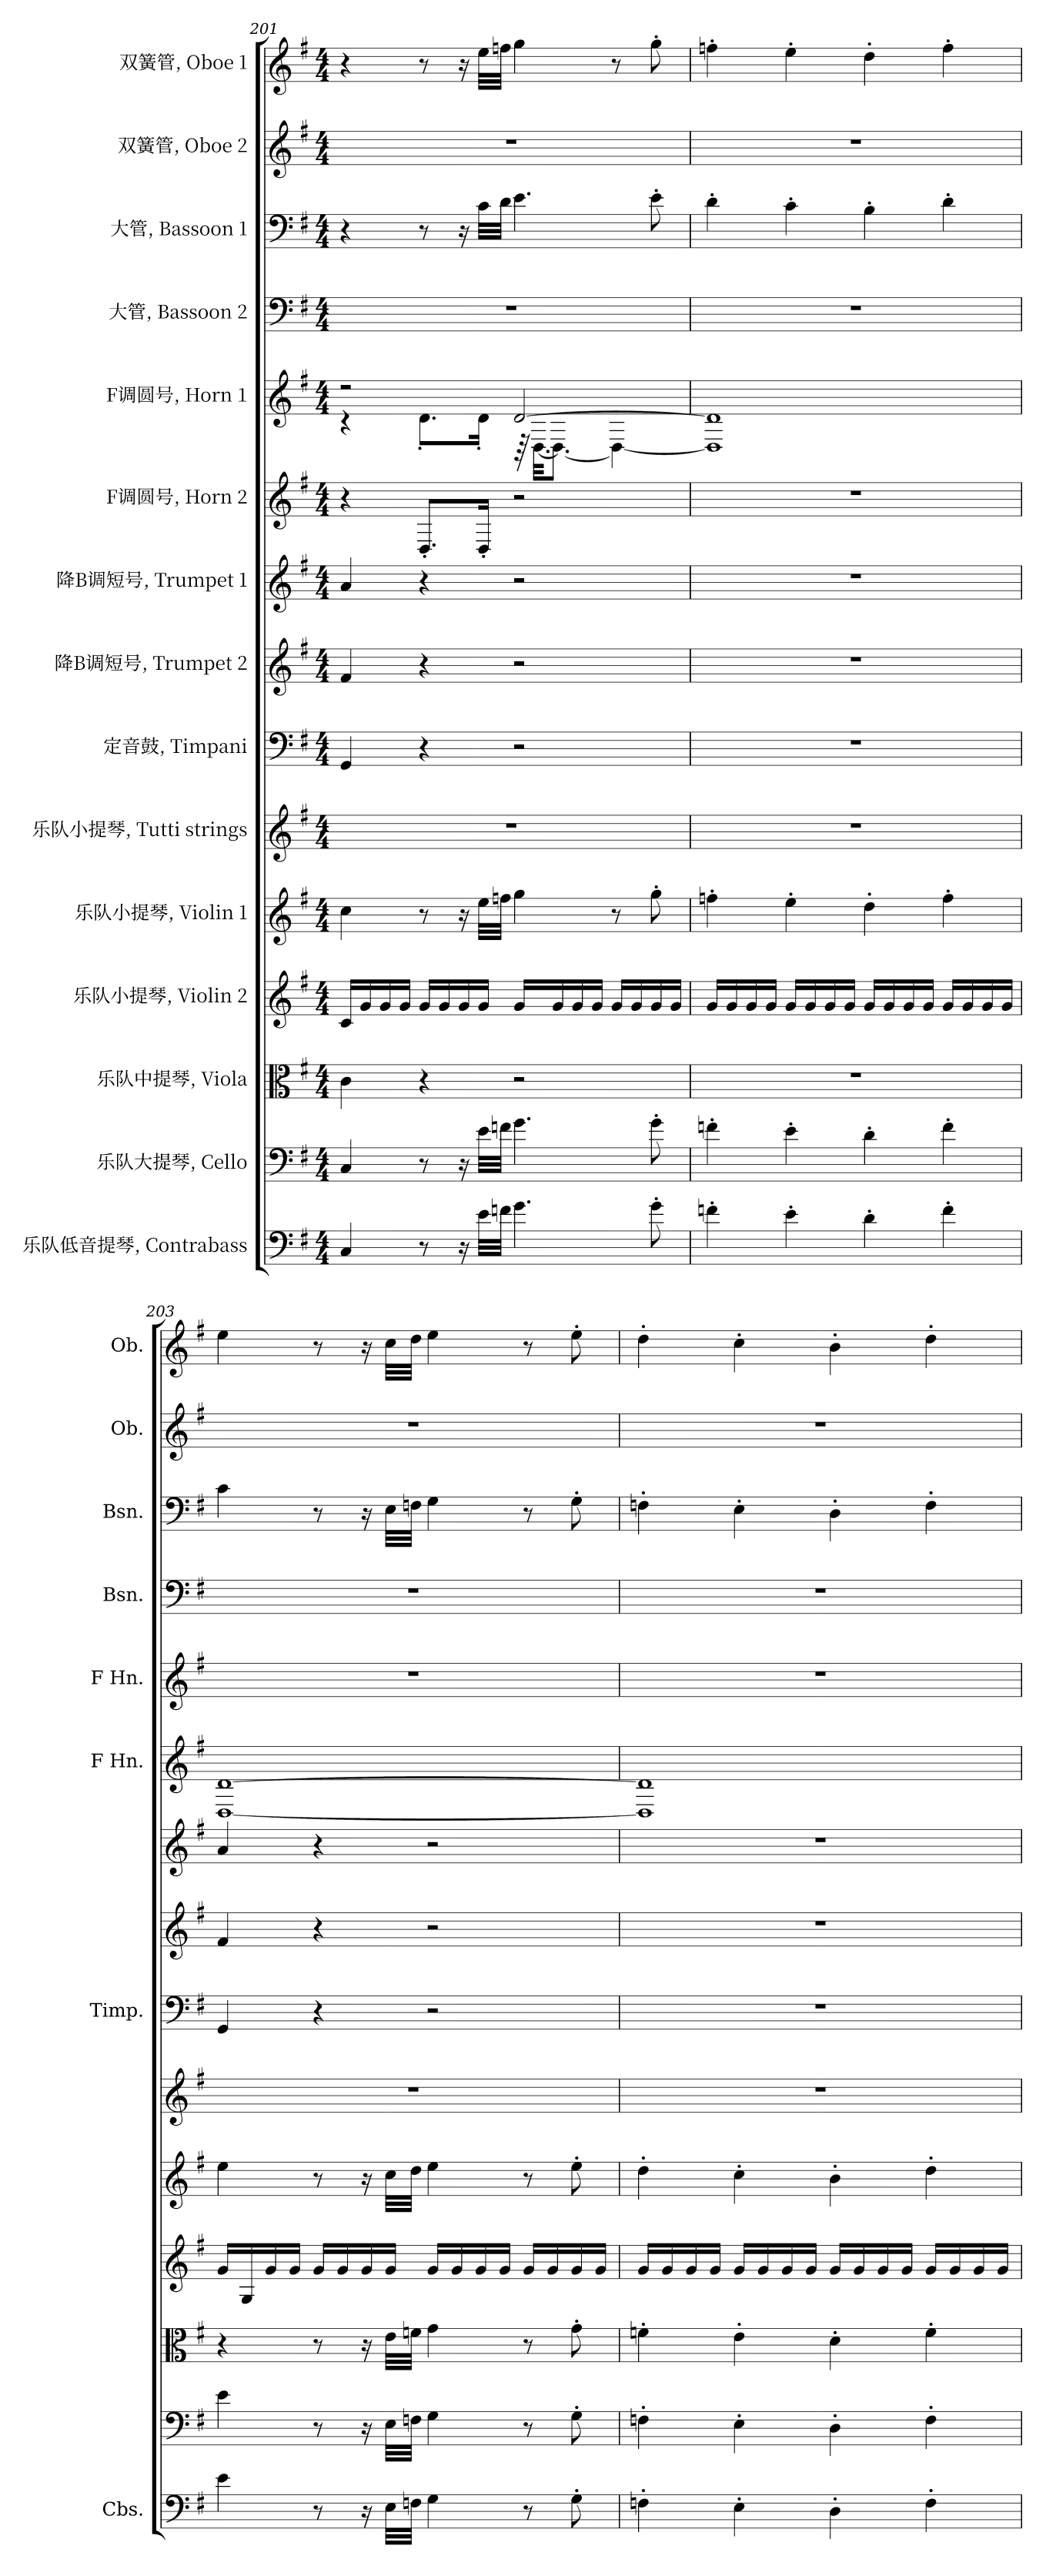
**kern	**kern	**kern	**kern	**kern	**kern	**kern	**kern	**kern	**kern	**kern	**kern	**kern	**kern	**kern
*part15	*part14	*part13	*part12	*part11	*part10	*part9	*part8	*part7	*part6	*part5	*part4	*part3	*part2	*part1
*staff15	*staff14	*staff13	*staff12	*staff11	*staff10	*staff9	*staff8	*staff7	*staff6	*staff5	*staff4	*staff3	*staff2	*staff1
*I"乐队低音提琴, Contrabass	*I"乐队大提琴, Cello	*I"乐队中提琴, Viola	*I"乐队小提琴, Violin 2	*I"乐队小提琴, Violin 1	*I"乐队小提琴, Tutti strings	*I"定音鼓, Timpani	*I"降B调短号, Trumpet 2	*I"降B调短号, Trumpet 1	*I"F调圆号, Horn 2	*I"F调圆号, Horn 1	*I"大管, Bassoon 2	*I"大管, Bassoon 1	*I"双簧管, Oboe 2	*I"双簧管, Oboe 1
*I'Cbs.	*	*	*	*	*	*I'Timp.	*	*	*I'F Hn.	*I'F Hn.	*I'Bsn.	*I'Bsn.	*I'Ob.	*I'Ob.
!!LO:PB:g=z
*clefF4	*clefF4	*clefC3	*clefG2	*clefG2	*clefG2	*clefF4	*clefG2	*clefG2	*clefG2	*clefG2	*clefF4	*clefF4	*clefG2	*clefG2
*ITrd7c12	*	*	*	*	*	*	*ITrd1c2	*ITrd1c2	*ITrd4c7	*ITrd4c7	*	*	*	*
*k[f#]	*k[f#]	*k[f#]	*k[f#]	*k[f#]	*k[f#]	*k[f#]	*k[b-]	*k[b-]	*k[]	*k[]	*k[f#]	*k[f#]	*k[f#]	*k[f#]
*M4/4	*M4/4	*M4/4	*M4/4	*M4/4	*M4/4	*M4/4	*M4/4	*M4/4	*M4/4	*M4/4	*M4/4	*M4/4	*M4/4	*M4/4
*MM152	*MM152	*MM152	*MM152	*MM152	*MM152	*MM152	*MM152	*MM152	*MM152	*MM152	*MM152	*MM152	*MM152	*MM152
=201	=201	=201	=201	=201	=201	=201	=201	=201	=201	=201	=201	=201	=201	=201
*	*	*	*	*	*	*	*	*	*	*^	*	*	*	*
4CC/	4C/	4c\	16c/LL	4cc\	1r	4GG/	4e/	4g/	4r	2r	4r	1r	4r	1r	4r
.	.	.	16g/	.	.	.	.	.	.	.	.	.	.	.	.
.	.	.	16g/	.	.	.	.	.	.	.	.	.	.	.	.
.	.	.	16g/JJ	.	.	.	.	.	.	.	.	.	.	.	.
8r	8r	4r	16g/LL	8r	.	4r	4r	4r	8.GG'/L	.	8.G'\L	.	8r	.	8r
.	.	.	16g/	.	.	.	.	.	.	.	.	.	.	.	.
16r	16r	.	16g/	16r	.	.	.	.	.	.	.	.	16r	.	16r
32E\LLL	32e\LLL	.	16g/JJ	32ee\LLL	.	.	.	.	16GG'/Jk	.	16G'\Jk	.	32c\LLL	.	32ee\LLL
32Fn\JJJ	32fn\JJJ	.	.	32ffn\JJJ	.	.	.	.	.	.	.	.	32d\JJJ	.	32ffn\JJJ
4.G\	4.g\	2r	16g/LL	4gg\	.	2r	2r	2r	2r	[2G/	64r	.	4.e\	.	4gg\
.	.	.	.	.	.	.	.	.	.	.	[32.GG\KKL	.	.	.	.
.	.	.	16g/	.	.	.	.	.	.	.	8.GG\J_	.	.	.	.
.	.	.	16g/	.	.	.	.	.	.	.	.	.	.	.	.
.	.	.	16g/JJ	.	.	.	.	.	.	.	.	.	.	.	.
.	.	.	16g/LL	8r	.	.	.	.	.	.	4GG\_	.	.	.	8r
.	.	.	16g/	.	.	.	.	.	.	.	.	.	.	.	.
8G'\	8g'\	.	16g/	8gg'\	.	.	.	.	.	.	.	.	8e'\	.	8gg'\
.	.	.	16g/JJ	.	.	.	.	.	.	.	.	.	.	.	.
=202	=202	=202	=202	=202	=202	=202	=202	=202	=202	=202	=202	=202	=202	=202	=202
4Fn'\	4fn'\	1r	16g/LL	4ffn'\	1r	1r	1r	1r	1r	1G]	1GG]	1r	4d'\	1r	4ffn'\
.	.	.	16g/	.	.	.	.	.	.	.	.	.	.	.	.
.	.	.	16g/	.	.	.	.	.	.	.	.	.	.	.	.
.	.	.	16g/JJ	.	.	.	.	.	.	.	.	.	.	.	.
4E'\	4e'\	.	16g/LL	4ee'\	.	.	.	.	.	.	.	.	4c'\	.	4ee'\
.	.	.	16g/	.	.	.	.	.	.	.	.	.	.	.	.
.	.	.	16g/	.	.	.	.	.	.	.	.	.	.	.	.
.	.	.	16g/JJ	.	.	.	.	.	.	.	.	.	.	.	.
4D'\	4d'\	.	16g/LL	4dd'\	.	.	.	.	.	.	.	.	4B'\	.	4dd'\
.	.	.	16g/	.	.	.	.	.	.	.	.	.	.	.	.
.	.	.	16g/	.	.	.	.	.	.	.	.	.	.	.	.
.	.	.	16g/JJ	.	.	.	.	.	.	.	.	.	.	.	.
4F'\	4f'\	.	16g/LL	4ff'\	.	.	.	.	.	.	.	.	4d'\	.	4ff'\
.	.	.	16g/	.	.	.	.	.	.	.	.	.	.	.	.
.	.	.	16g/	.	.	.	.	.	.	.	.	.	.	.	.
.	.	.	16g/JJ	.	.	.	.	.	.	.	.	.	.	.	.
*	*	*	*	*	*	*	*	*	*	*v	*v	*	*	*	*
!!LO:PB:g=z
=203	=203	=203	=203	=203	=203	=203	=203	=203	=203	=203	=203	=203	=203	=203
4E\	4e\	4r	16g/LL	4ee\	1r	4GG/	4e/	4g/	[1GG [1G	1r	1r	4c\	1r	4ee\
.	.	.	16G/	.	.	.	.	.	.	.	.	.	.	.
.	.	.	16g/	.	.	.	.	.	.	.	.	.	.	.
.	.	.	16g/JJ	.	.	.	.	.	.	.	.	.	.	.
8r	8r	8r	16g/LL	8r	.	4r	4r	4r	.	.	.	8r	.	8r
.	.	.	16g/	.	.	.	.	.	.	.	.	.	.	.
16r	16r	16r	16g/	16r	.	.	.	.	.	.	.	16r	.	16r
32EE\LLL	32E\LLL	32e\LLL	16g/JJ	32cc\LLL	.	.	.	.	.	.	.	32E\LLL	.	32cc\LLL
32FFn\JJJ	32Fn\JJJ	32fn\JJJ	.	32dd\JJJ	.	.	.	.	.	.	.	32Fn\JJJ	.	32dd\JJJ
4GG\	4G\	4g\	16g/LL	4ee\	.	2r	2r	2r	.	.	.	4G\	.	4ee\
.	.	.	16g/	.	.	.	.	.	.	.	.	.	.	.
.	.	.	16g/	.	.	.	.	.	.	.	.	.	.	.
.	.	.	16g/JJ	.	.	.	.	.	.	.	.	.	.	.
8r	8r	8r	16g/LL	8r	.	.	.	.	.	.	.	8r	.	8r
.	.	.	16g/	.	.	.	.	.	.	.	.	.	.	.
8GG'\	8G'\	8g'\	16g/	8ee'\	.	.	.	.	.	.	.	8G'\	.	8ee'\
.	.	.	16g/JJ	.	.	.	.	.	.	.	.	.	.	.
=204	=204	=204	=204	=204	=204	=204	=204	=204	=204	=204	=204	=204	=204	=204
4FFn'\	4Fn'\	4fn'\	16g/LL	4dd'\	1r	1r	1r	1r	1GG] 1G]	1r	1r	4Fn'\	1r	4dd'\
.	.	.	16g/	.	.	.	.	.	.	.	.	.	.	.
.	.	.	16g/	.	.	.	.	.	.	.	.	.	.	.
.	.	.	16g/JJ	.	.	.	.	.	.	.	.	.	.	.
4EE'\	4E'\	4e'\	16g/LL	4cc'\	.	.	.	.	.	.	.	4E'\	.	4cc'\
.	.	.	16g/	.	.	.	.	.	.	.	.	.	.	.
.	.	.	16g/	.	.	.	.	.	.	.	.	.	.	.
.	.	.	16g/JJ	.	.	.	.	.	.	.	.	.	.	.
4DD'\	4D'\	4d'\	16g/LL	4b'\	.	.	.	.	.	.	.	4D'\	.	4b'\
.	.	.	16g/	.	.	.	.	.	.	.	.	.	.	.
.	.	.	16g/	.	.	.	.	.	.	.	.	.	.	.
.	.	.	16g/JJ	.	.	.	.	.	.	.	.	.	.	.
4FF'\	4F'\	4f'\	16g/LL	4dd'\	.	.	.	.	.	.	.	4F'\	.	4dd'\
.	.	.	16g/	.	.	.	.	.	.	.	.	.	.	.
.	.	.	16g/	.	.	.	.	.	.	.	.	.	.	.
.	.	.	16g/JJ	.	.	.	.	.	.	.	.	.	.	.
=	=	=	=	=	=	=	=	=	=	=	=	=	=	=
*-	*-	*-	*-	*-	*-	*-	*-	*-	*-	*-	*-	*-	*-	*-
